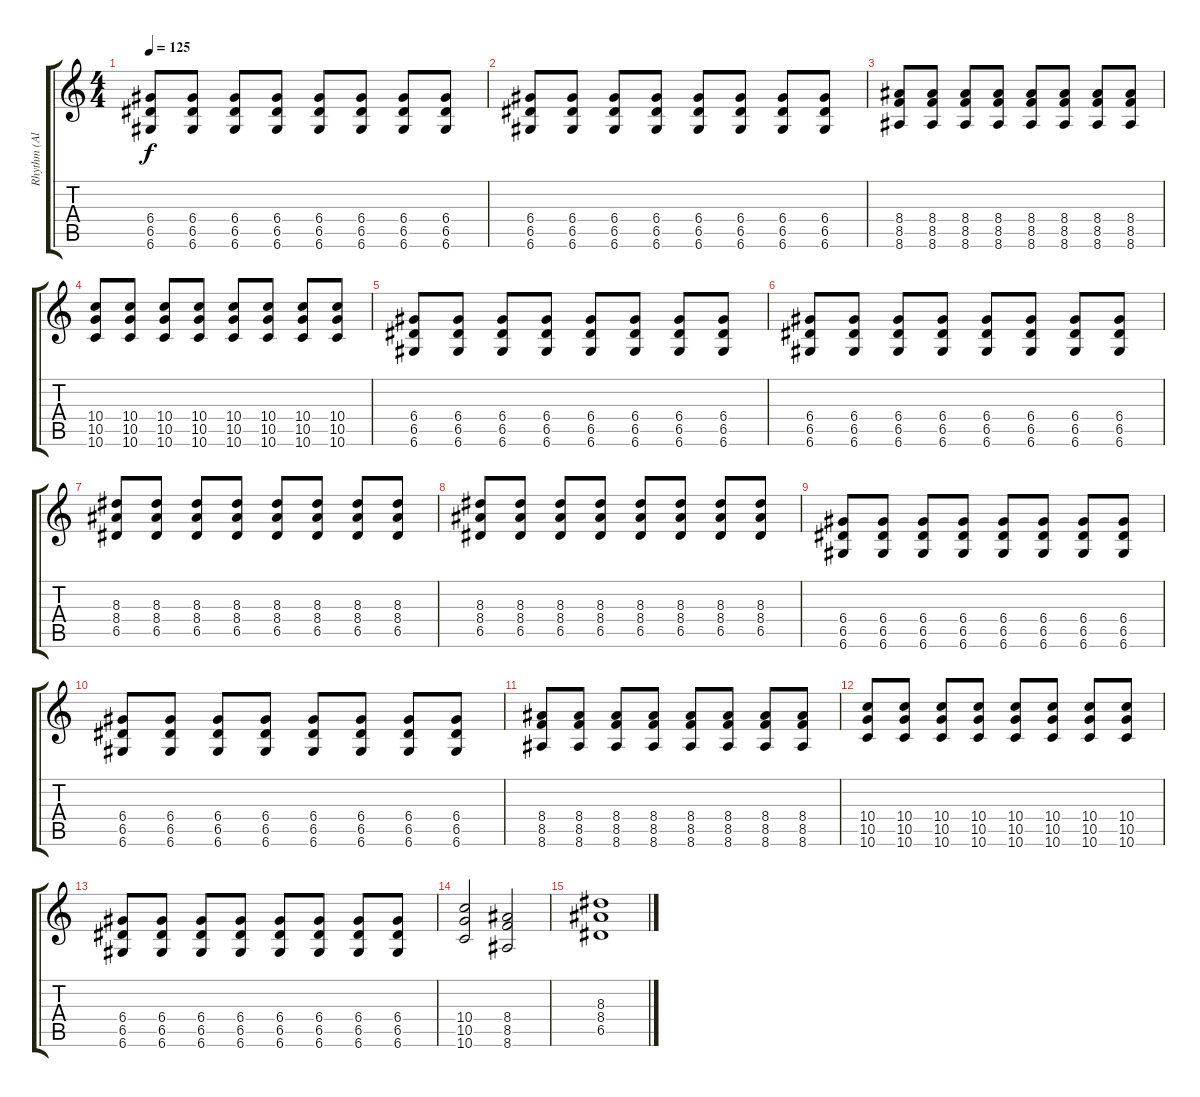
\track ("Rhythm (Alex)" "Rhythm (Al") {instrument distortionguitar}
\staff {score tabs}
\tuning (E4 B3 G3 D3 A2 D2) {hide}
\ts (4 4)
\tempo 125
\clef g2
\ks c
(6.4 6.5 6.6).8{dy f} (6.4 6.5 6.6).8 (6.4 6.5 6.6).8 (6.4 6.5 6.6).8 (6.4 6.5 6.6).8 (6.4 6.5 6.6).8 (6.4 6.5 6.6).8 (6.4 6.5 6.6).8 |
(6.4 6.5 6.6).8 (6.4 6.5 6.6).8 (6.4 6.5 6.6).8 (6.4 6.5 6.6).8 (6.4 6.5 6.6).8 (6.4 6.5 6.6).8 (6.4 6.5 6.6).8 (6.4 6.5 6.6).8 |
(8.4 8.5 8.6).8 (8.4 8.5 8.6).8 (8.4 8.5 8.6).8 (8.4 8.5 8.6).8 (8.4 8.5 8.6).8 (8.4 8.5 8.6).8 (8.4 8.5 8.6).8 (8.4 8.5 8.6).8 |
(10.4 10.5 10.6).8 (10.4 10.5 10.6).8 (10.4 10.5 10.6).8 (10.4 10.5 10.6).8 (10.4 10.5 10.6).8 (10.4 10.5 10.6).8 (10.4 10.5 10.6).8 (10.4 10.5 10.6).8 |
(6.4 6.5 6.6).8 (6.4 6.5 6.6).8 (6.4 6.5 6.6).8 (6.4 6.5 6.6).8 (6.4 6.5 6.6).8 (6.4 6.5 6.6).8 (6.4 6.5 6.6).8 (6.4 6.5 6.6).8 |
(6.4 6.5 6.6).8 (6.4 6.5 6.6).8 (6.4 6.5 6.6).8 (6.4 6.5 6.6).8 (6.4 6.5 6.6).8 (6.4 6.5 6.6).8 (6.4 6.5 6.6).8 (6.4 6.5 6.6).8 |
(8.3 8.4 6.5).8 (8.3 8.4 6.5).8 (8.3 8.4 6.5).8 (8.3 8.4 6.5).8 (8.3 8.4 6.5).8 (8.3 8.4 6.5).8 (8.3 8.4 6.5).8 (8.3 8.4 6.5).8 |
(8.3 8.4 6.5).8 (8.3 8.4 6.5).8 (8.3 8.4 6.5).8 (8.3 8.4 6.5).8 (8.3 8.4 6.5).8 (8.3 8.4 6.5).8 (8.3 8.4 6.5).8 (8.3 8.4 6.5).8 |
(6.4 6.5 6.6).8 (6.4 6.5 6.6).8 (6.4 6.5 6.6).8 (6.4 6.5 6.6).8 (6.4 6.5 6.6).8 (6.4 6.5 6.6).8 (6.4 6.5 6.6).8 (6.4 6.5 6.6).8 |
(6.4 6.5 6.6).8 (6.4 6.5 6.6).8 (6.4 6.5 6.6).8 (6.4 6.5 6.6).8 (6.4 6.5 6.6).8 (6.4 6.5 6.6).8 (6.4 6.5 6.6).8 (6.4 6.5 6.6).8 |
(8.4 8.5 8.6).8 (8.4 8.5 8.6).8 (8.4 8.5 8.6).8 (8.4 8.5 8.6).8 (8.4 8.5 8.6).8 (8.4 8.5 8.6).8 (8.4 8.5 8.6).8 (8.4 8.5 8.6).8 |
(10.4 10.5 10.6).8 (10.4 10.5 10.6).8 (10.4 10.5 10.6).8 (10.4 10.5 10.6).8 (10.4 10.5 10.6).8 (10.4 10.5 10.6).8 (10.4 10.5 10.6).8 (10.4 10.5 10.6).8 |
(6.4 6.5 6.6).8 (6.4 6.5 6.6).8 (6.4 6.5 6.6).8 (6.4 6.5 6.6).8 (6.4 6.5 6.6).8 (6.4 6.5 6.6).8 (6.4 6.5 6.6).8 (6.4 6.5 6.6).8 |
(10.4 10.5 10.6).2 (8.4 8.5 8.6).2 |
(8.3 8.4 6.5).1
